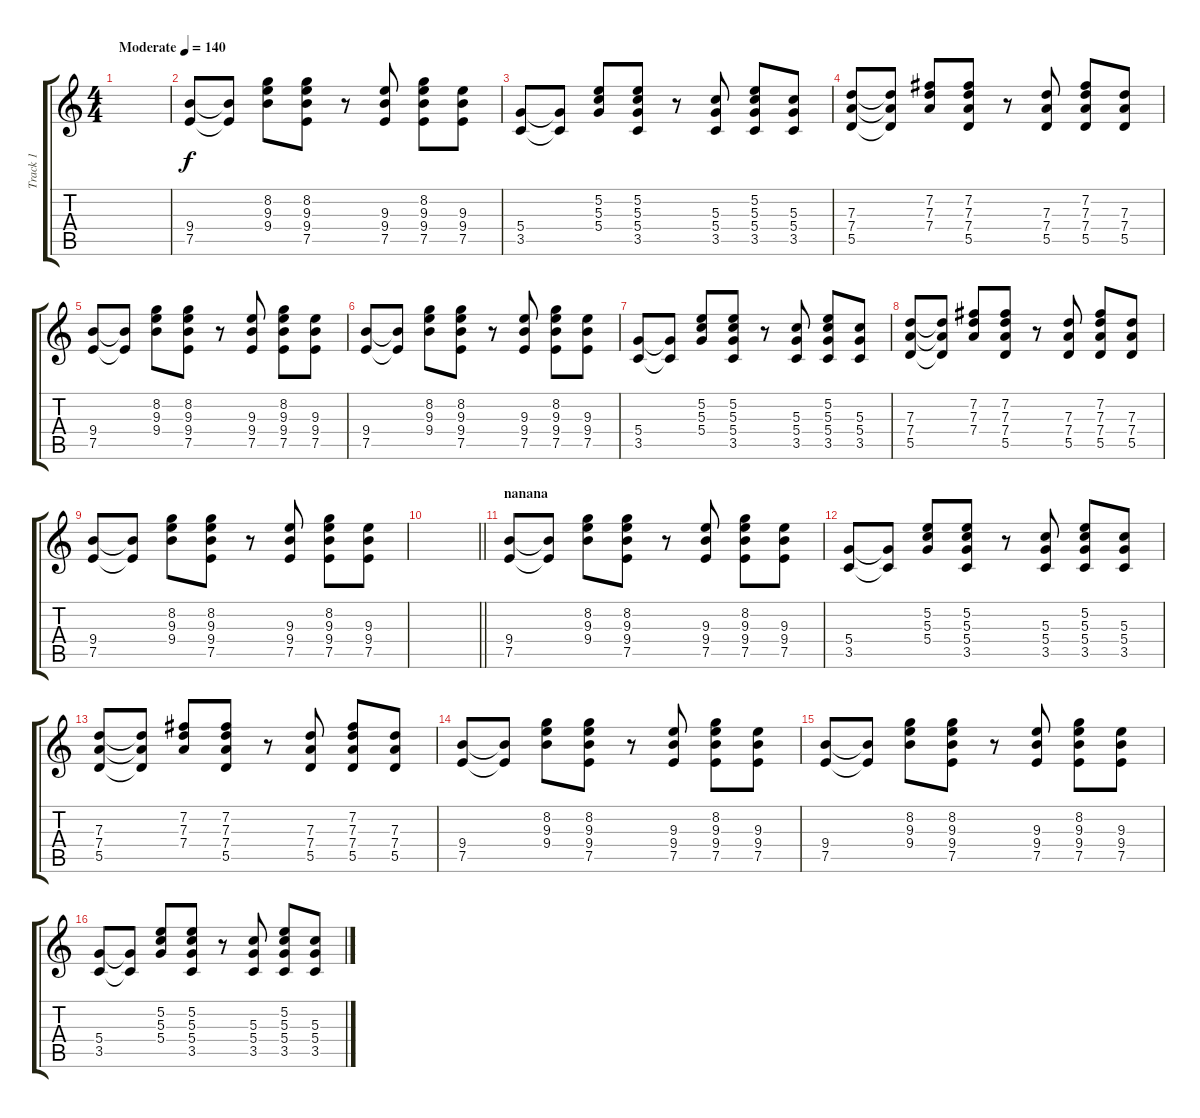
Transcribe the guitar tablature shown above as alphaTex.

\track ("Track 1" "Track 1") {instrument overdrivenguitar}
\staff {score tabs}
\tuning (E4 B3 G3 D3 A2 E2) {hide}
\ts (4 4)
\tempo (140 "Moderate")
\clef g2
\ks c
|
(9.4 7.5).8 (9.4{t} 7.5{t}).8 (8.2 9.3 9.4).8 (8.2 9.3 9.4 7.5).8 r.8 (9.3 9.4 7.5).8 (8.2 9.3 9.4 7.5).8 (9.3 9.4 7.5).8 |
(5.4 3.5).8 (5.4{t} 3.5{t}).8 (5.2 5.3 5.4).8 (5.2 5.3 5.4 3.5).8 r.8 (5.3 5.4 3.5).8 (5.2 5.3 5.4 3.5).8 (5.3 5.4 3.5).8 |
(7.3 7.4 5.5).8 (7.3{t} 7.4{t} 5.5{t}).8 (7.2 7.3 7.4).8 (7.2 7.3 7.4 5.5).8 r.8 (7.3 7.4 5.5).8 (7.2 7.3 7.4 5.5).8 (7.3 7.4 5.5).8 |
(9.4 7.5).8 (9.4{t} 7.5{t}).8 (8.2 9.3 9.4).8 (8.2 9.3 9.4 7.5).8 r.8 (9.3 9.4 7.5).8 (8.2 9.3 9.4 7.5).8 (9.3 9.4 7.5).8 |
(9.4 7.5).8 (9.4{t} 7.5{t}).8 (8.2 9.3 9.4).8 (8.2 9.3 9.4 7.5).8 r.8 (9.3 9.4 7.5).8 (8.2 9.3 9.4 7.5).8 (9.3 9.4 7.5).8 |
(5.4 3.5).8 (5.4{t} 3.5{t}).8 (5.2 5.3 5.4).8 (5.2 5.3 5.4 3.5).8 r.8 (5.3 5.4 3.5).8 (5.2 5.3 5.4 3.5).8 (5.3 5.4 3.5).8 |
(7.3 7.4 5.5).8 (7.3{t} 7.4{t} 5.5{t}).8 (7.2 7.3 7.4).8 (7.2 7.3 7.4 5.5).8 r.8 (7.3 7.4 5.5).8 (7.2 7.3 7.4 5.5).8 (7.3 7.4 5.5).8 |
(9.4 7.5).8 (9.4{t} 7.5{t}).8 (8.2 9.3 9.4).8 (8.2 9.3 9.4 7.5).8 r.8 (9.3 9.4 7.5).8 (8.2 9.3 9.4 7.5).8 (9.3 9.4 7.5).8 |
\barLineRight lightlight
|
\section ("" "nanana")
(9.4 7.5).8 (9.4{t} 7.5{t}).8 (8.2 9.3 9.4).8 (8.2 9.3 9.4 7.5).8 r.8 (9.3 9.4 7.5).8 (8.2 9.3 9.4 7.5).8 (9.3 9.4 7.5).8 |
(5.4 3.5).8 (5.4{t} 3.5{t}).8 (5.2 5.3 5.4).8 (5.2 5.3 5.4 3.5).8 r.8 (5.3 5.4 3.5).8 (5.2 5.3 5.4 3.5).8 (5.3 5.4 3.5).8 |
(7.3 7.4 5.5).8 (7.3{t} 7.4{t} 5.5{t}).8 (7.2 7.3 7.4).8 (7.2 7.3 7.4 5.5).8 r.8 (7.3 7.4 5.5).8 (7.2 7.3 7.4 5.5).8 (7.3 7.4 5.5).8 |
(9.4 7.5).8 (9.4{t} 7.5{t}).8 (8.2 9.3 9.4).8 (8.2 9.3 9.4 7.5).8 r.8 (9.3 9.4 7.5).8 (8.2 9.3 9.4 7.5).8 (9.3 9.4 7.5).8 |
(9.4 7.5).8 (9.4{t} 7.5{t}).8 (8.2 9.3 9.4).8 (8.2 9.3 9.4 7.5).8 r.8 (9.3 9.4 7.5).8 (8.2 9.3 9.4 7.5).8 (9.3 9.4 7.5).8 |
(5.4 3.5).8 (5.4{t} 3.5{t}).8 (5.2 5.3 5.4).8 (5.2 5.3 5.4 3.5).8 r.8 (5.3 5.4 3.5).8 (5.2 5.3 5.4 3.5).8 (5.3 5.4 3.5).8
